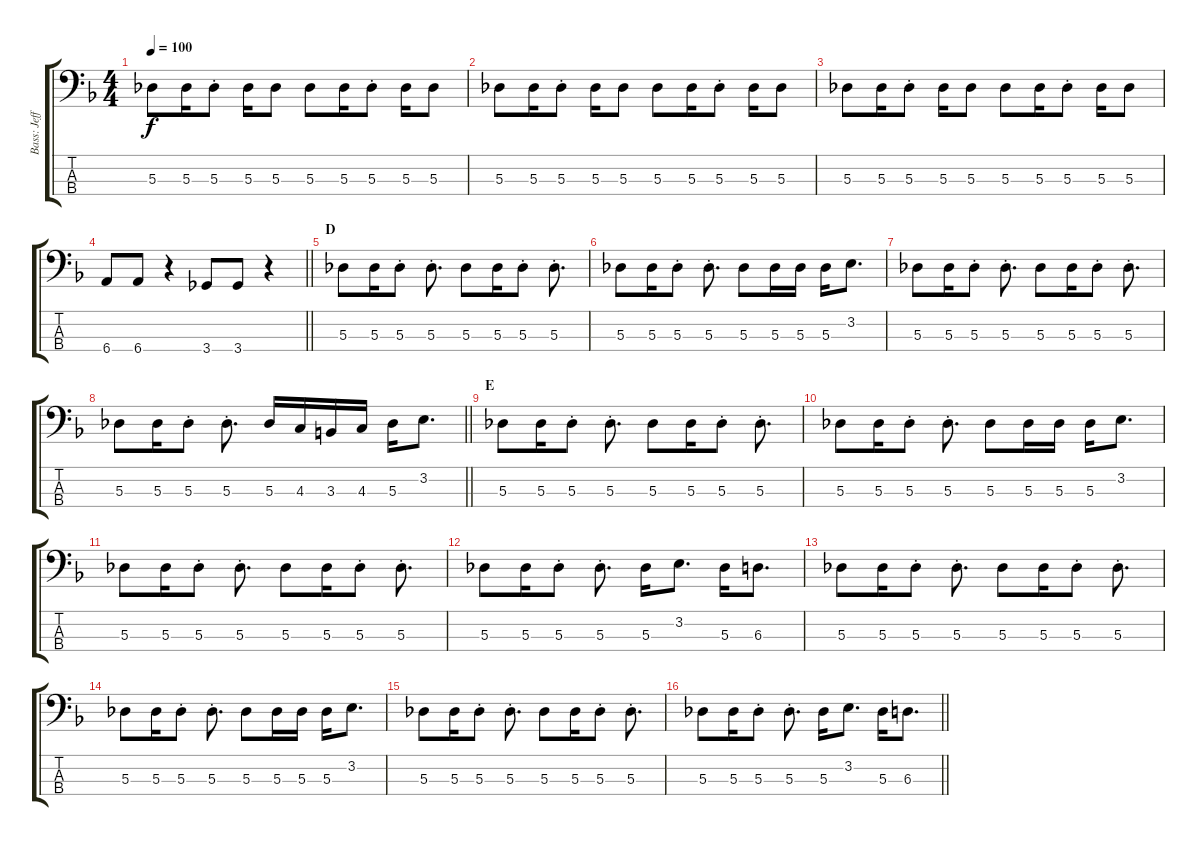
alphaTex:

\track ("Bass: Jeff" "Bass: Jeff") {instrument electricbassfinger}
\staff {score tabs}
\tuning (Gb2 Db2 Ab1 Eb1) {hide}
\ts (4 4)
\tempo 100
\clef f4
\ks f
5.3.8{dy f} 5.3.16 5.3{st}.8 5.3.16 5.3.8 5.3.8 5.3.16 5.3{st}.8 5.3.16 5.3.8 |
5.3.8 5.3.16 5.3{st}.8 5.3.16 5.3.8 5.3.8 5.3.16 5.3{st}.8 5.3.16 5.3.8 |
5.3.8 5.3.16 5.3{st}.8 5.3.16 5.3.8 5.3.8 5.3.16 5.3{st}.8 5.3.16 5.3.8 |
\barLineRight lightlight
6.4.8 6.4.8 r.4 3.4.8 3.4.8 r.4 |
\section ("" "D")
5.3.8 5.3.16 5.3{st}.8 5.3{st}.8{d} 5.3.8 5.3.16 5.3{st}.8 5.3{st}.8{d} |
5.3.8 5.3.16 5.3{st}.8 5.3{st}.8{d} 5.3.8 5.3.16 5.3.16 5.3.16 3.2.8{d} |
5.3.8 5.3.16 5.3{st}.8 5.3{st}.8{d} 5.3.8 5.3.16 5.3{st}.8 5.3{st}.8{d} |
\barLineRight lightlight
5.3.8 5.3.16 5.3{st}.8 5.3{st}.8{d} 5.3.16 4.3.16 3.3.16 4.3.16 5.3.16 3.2.8{d} |
\section ("" "E")
5.3.8 5.3.16 5.3{st}.8 5.3{st}.8{d} 5.3.8 5.3.16 5.3{st}.8 5.3{st}.8{d} |
5.3.8 5.3.16 5.3{st}.8 5.3{st}.8{d} 5.3.8 5.3.16 5.3.16 5.3.16 3.2.8{d} |
5.3.8 5.3.16 5.3{st}.8 5.3{st}.8{d} 5.3.8 5.3.16 5.3{st}.8 5.3{st}.8{d} |
5.3.8 5.3.16 5.3{st}.8 5.3{st}.8{d} 5.3.16 3.2.8{d} 5.3.16 6.3.8{d} |
5.3.8 5.3.16 5.3{st}.8 5.3{st}.8{d} 5.3.8 5.3.16 5.3{st}.8 5.3{st}.8{d} |
5.3.8 5.3.16 5.3{st}.8 5.3{st}.8{d} 5.3.8 5.3.16 5.3.16 5.3.16 3.2.8{d} |
5.3.8 5.3.16 5.3{st}.8 5.3{st}.8{d} 5.3.8 5.3.16 5.3{st}.8 5.3{st}.8{d} |
\barLineRight lightlight
5.3.8 5.3.16 5.3{st}.8 5.3{st}.8{d} 5.3.16 3.2.8{d} 5.3.16 6.3.8{d}
